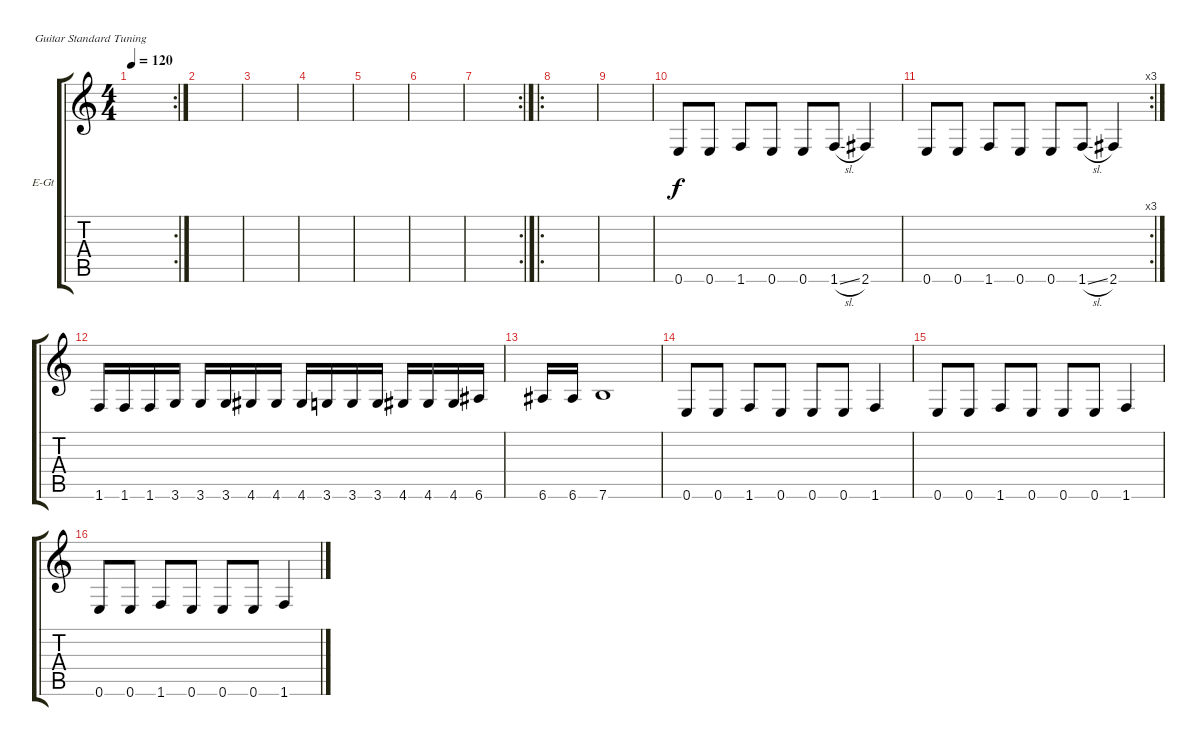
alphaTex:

\defaultSystemsLayout 4
\bracketExtendMode groupsimilarinstruments
\firstSystemTrackNameOrientation horizontal
\otherSystemsTrackNameOrientation horizontal
\track ("Electric Guitar" "E-Gt") {instrument overdrivenguitar}
\staff {score tabs}
\tuning (E4 B3 G3 D3 A2 E2)
\rc 2
\ts (4 4)
\tempo 120
\clef g2
\ks c
|
|
|
|
|
|
\rc 2
|
\ro
|
|
0.6.8 0.6.8 1.6.8 0.6.8 0.6.8 1.6{sl}.8 2.6.4 |
\rc 3
0.6.8 0.6.8 1.6.8 0.6.8 0.6.8 1.6{sl}.8 2.6.4 |
1.6.16 1.6.16 1.6.16 3.6.16 3.6.16 3.6.16 4.6.16 4.6.16 4.6.16 3.6.16 3.6.16 3.6.16 4.6.16 4.6.16 4.6.16 6.6.16 |
6.6.16 6.6.16 7.6.1 |
0.6.8 0.6.8 1.6.8 0.6.8 0.6.8 0.6.8 1.6.4 |
0.6.8 0.6.8 1.6.8 0.6.8 0.6.8 0.6.8 1.6.4 |
0.6.8 0.6.8 1.6.8 0.6.8 0.6.8 0.6.8 1.6.4
